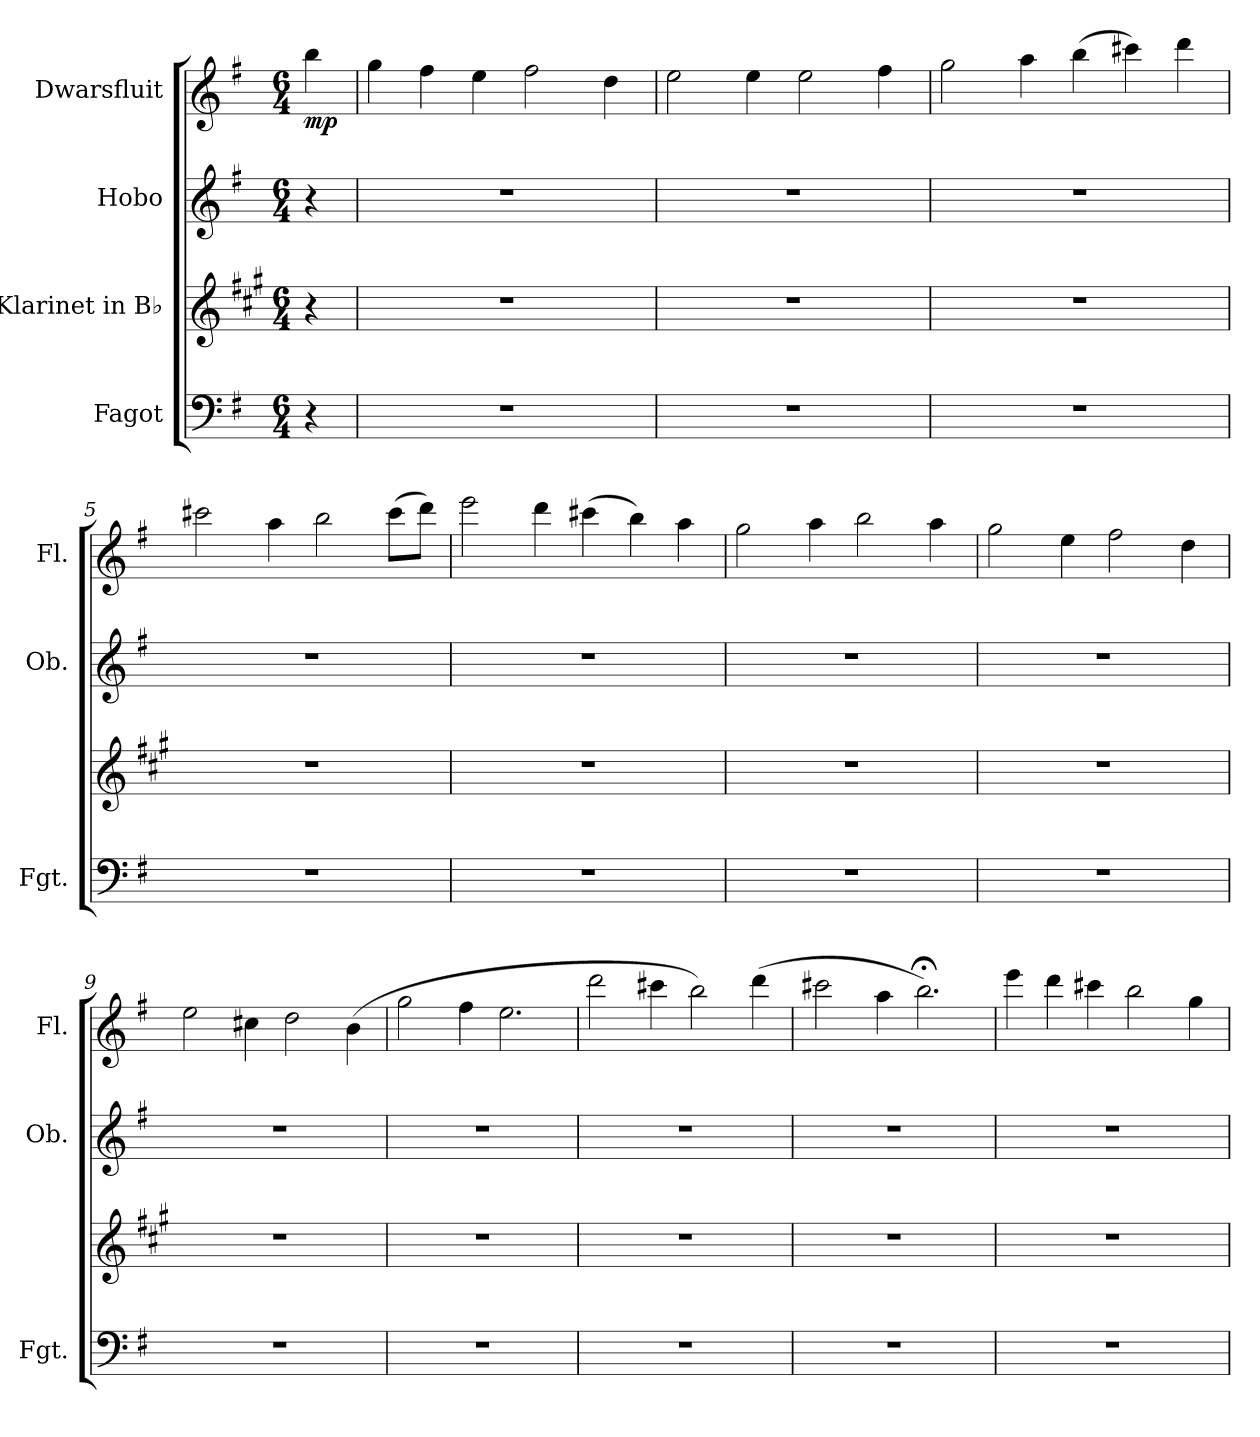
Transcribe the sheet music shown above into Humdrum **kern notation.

**kern	**kern	**kern	**kern	**dynam
*part4	*part3	*part2	*part1	*part1
*staff4	*staff3	*staff2	*staff1	*staff1
*I"Fagot	*I"Klarinet in B♭	*I"Hobo	*I"Dwarsfluit	*
*I'Fgt.	*	*I'Ob.	*I'Fl.	*
*clefF4	*clefG2	*clefG2	*clefG2	*
*	*ITrd1c2	*	*	*
*k[f#]	*k[f#]	*k[f#]	*k[f#]	*
*M6/4	*M6/4	*M6/4	*M6/4	*
*MM144	*MM144	*MM144	*MM144	*
=1	=1	=1	=1	=1
!	!	!	!	!LO:DY:b
4r	4r	4r	4bb\	mp
=2	=2	=2	=2	=2
1.r	1.r	1.r	4gg\	.
.	.	.	4ff#\	.
.	.	.	4ee\	.
.	.	.	2ff#\	.
.	.	.	4dd\	.
=3	=3	=3	=3	=3
1.r	1.r	1.r	2ee\	.
.	.	.	4ee\	.
.	.	.	2ee\	.
.	.	.	4ff#\	.
=4	=4	=4	=4	=4
1.r	1.r	1.r	2gg\	.
.	.	.	4aa\	.
.	.	.	(4bb\	.
.	.	.	4ccc#X\)	.
.	.	.	4ddd\	.
=5	=5	=5	=5	=5
1.r	1.r	1.r	2ccc#X\	.
.	.	.	4aa\	.
.	.	.	2bb\	.
.	.	.	(8ccc#\L	.
.	.	.	8ddd\J)	.
=6	=6	=6	=6	=6
1.r	1.r	1.r	2eee\	.
.	.	.	4ddd\	.
.	.	.	(4ccc#X\	.
.	.	.	4bb\)	.
.	.	.	4aa\	.
!!LO:LB:g=z
=7	=7	=7	=7	=7
1.r	1.r	1.r	2gg\	.
.	.	.	4aa\	.
.	.	.	2bb\	.
.	.	.	4aa\	.
=8	=8	=8	=8	=8
1.r	1.r	1.r	2gg\	.
.	.	.	4ee\	.
.	.	.	2ff#\	.
.	.	.	4dd\	.
=9	=9	=9	=9	=9
1.r	1.r	1.r	2ee\	.
.	.	.	4cc#X\	.
.	.	.	2dd\	.
.	.	.	(>4b\	.
=10	=10	=10	=10	=10
1.r	1.r	1.r	2gg\	.
.	.	.	4ff#\	.
.	.	.	2.ee\	.
=11	=11	=11	=11	=11
1.r	1.r	1.r	2ddd\	.
.	.	.	4ccc#X\	.
.	.	.	2bb\)	.
.	.	.	(4ddd\	.
=12	=12	=12	=12	=12
1.r	1.r	1.r	2ccc#X\	.
.	.	.	4aa\	.
*	*	*	*MM60	*
.	.	.	2.bb;<\)	.
=13	=13	=13	=13	=13
*	*	*	*MM144	*
1.r	1.r	1.r	4eee\	.
.	.	.	4ddd\	.
.	.	.	4ccc#X\	.
.	.	.	2bb\	.
.	.	.	4gg\	.
=	=	=	=	=
*-	*-	*-	*-	*-
